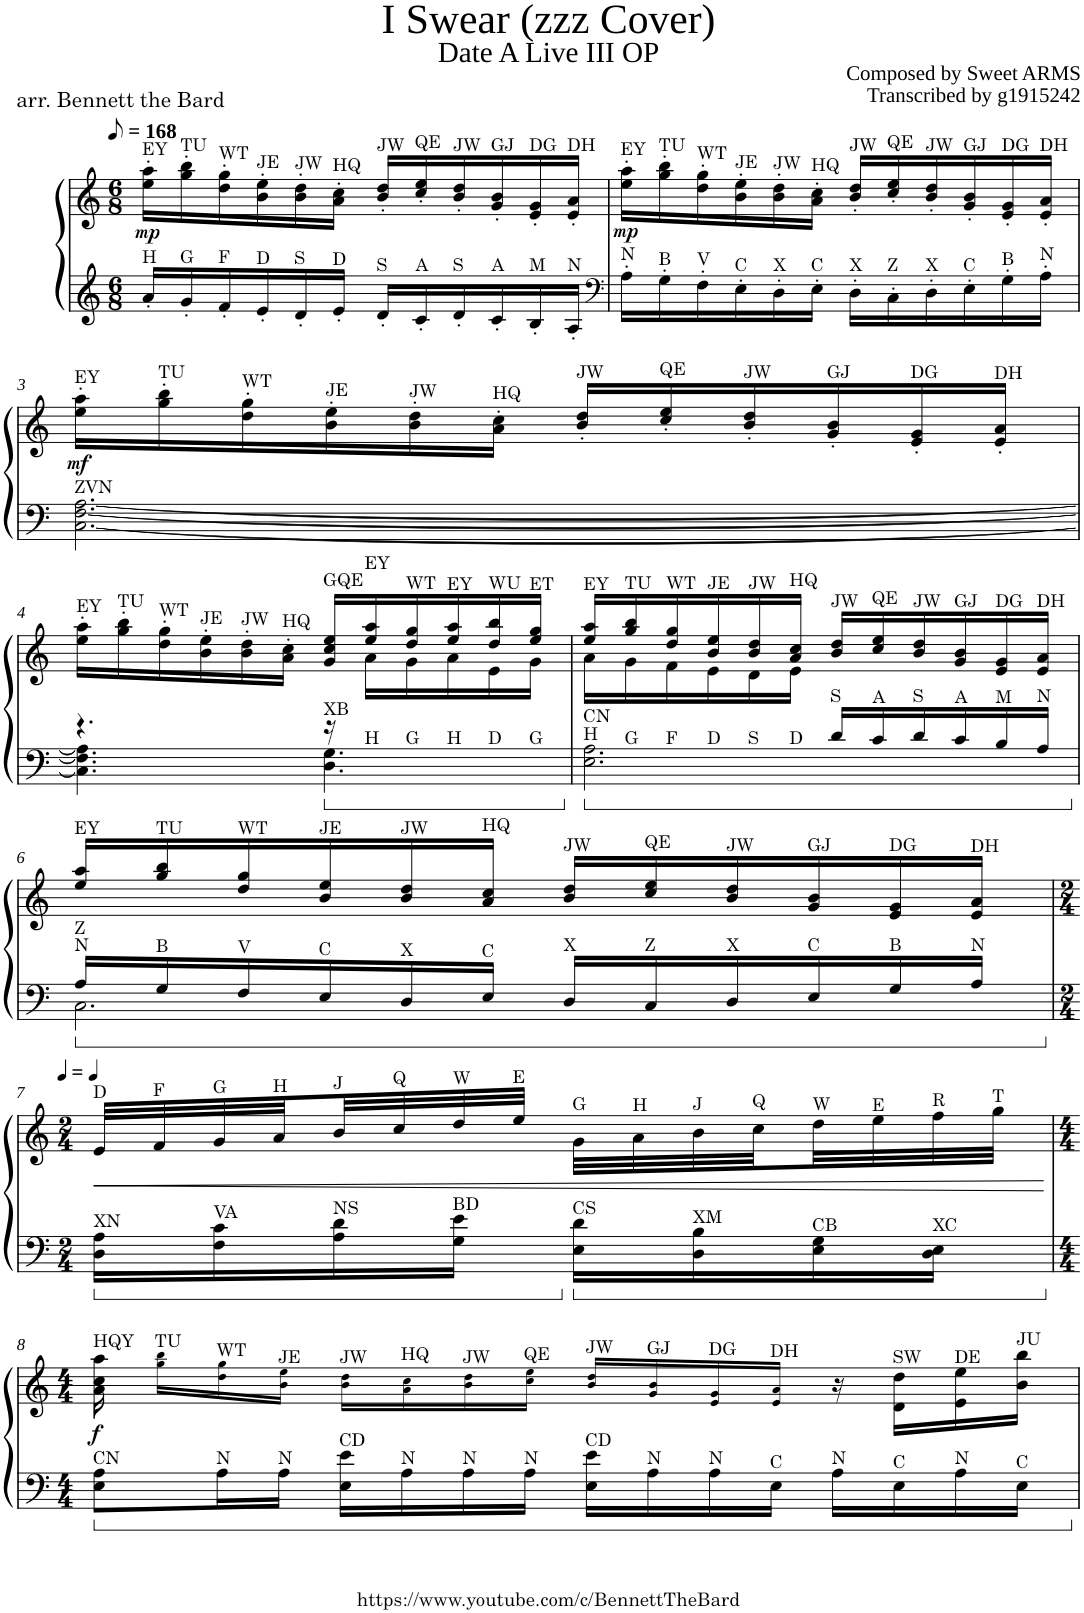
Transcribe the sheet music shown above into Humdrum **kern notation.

**kern	**kern	**dynam
*part1	*part1	*part1
*staff2	*staff1	*staff1/2
*I"Piano	*	*
*I'Pno.	*	*
*stria5	*stria5	*
*clefG2	*clefG2	*
*k[]	*k[]	*
*M6/8	*M6/8	*
*MM84	*MM84	*
=1	=1	=1
!	!LO:TX:a:t=EY	!
!LO:TX:a:t=H	!	!
!	!	!LO:DY:b
16a'/LL	16ee\' 16aa\'LL	mp
!	!LO:TX:a:t=TU	!
!LO:TX:a:t=G	!	!
16g'/	16gg\' 16bb\'	.
!	!LO:TX:a:t=WT	!
!LO:TX:a:t=F	!	!
16f'/	16dd\' 16gg\'	.
!	!LO:TX:a:t=JE	!
!LO:TX:a:t=D	!	!
16e'/	16b\' 16ee\'	.
!	!LO:TX:a:t=JW	!
!LO:TX:a:t=S	!	!
16d'/	16b\' 16dd\'	.
!	!LO:TX:a:t=HQ	!
!LO:TX:a:t=D	!	!
16e'/JJ	16a\' 16cc\'JJ	.
!	!LO:TX:a:t=JW	!
!LO:TX:a:t=S	!	!
16d'/LL	16b/' 16dd/'LL	.
!	!LO:TX:a:t=QE	!
!LO:TX:a:t=A	!	!
16c'/	16cc/' 16ee/'	.
!	!LO:TX:a:t=JW	!
!LO:TX:a:t=S	!	!
16d'/	16b/' 16dd/'	.
!	!LO:TX:a:t=GJ	!
!LO:TX:a:t=A	!	!
16c'/	16g/' 16b/'	.
!	!LO:TX:a:t=DG	!
!LO:TX:a:t=M	!	!
16B'/	16e/' 16g/'	.
!	!LO:TX:a:t=DH	!
!LO:TX:a:t=N	!	!
16A'/JJ	16e/' 16a/'JJ	.
=2	=2	=2
*clefF4	*	*
!	!LO:TX:a:t=EY	!
!LO:TX:a:t=N	!	!
!	!	!LO:DY:b
16A'\LL	16ee\' 16aa\'LL	mp
!	!LO:TX:a:t=TU	!
!LO:TX:a:t=B	!	!
16G'\	16gg\' 16bb\'	.
!	!LO:TX:a:t=WT	!
!LO:TX:a:t=V	!	!
16F'\	16dd\' 16gg\'	.
!	!LO:TX:a:t=JE	!
!LO:TX:a:t=C	!	!
16E'\	16b\' 16ee\'	.
!	!LO:TX:a:t=JW	!
!LO:TX:a:t=X	!	!
16D'\	16b\' 16dd\'	.
!	!LO:TX:a:t=HQ	!
!LO:TX:a:t=C	!	!
16E'\JJ	16a\' 16cc\'JJ	.
!	!LO:TX:a:t=JW	!
!LO:TX:a:t=X	!	!
16D'\LL	16b/' 16dd/'LL	.
!	!LO:TX:a:t=QE	!
!LO:TX:a:t=Z	!	!
16C'\	16cc/' 16ee/'	.
!	!LO:TX:a:t=JW	!
!LO:TX:a:t=X	!	!
16D'\	16b/' 16dd/'	.
!	!LO:TX:a:t=GJ	!
!LO:TX:a:t=C	!	!
16E'\	16g/' 16b/'	.
!	!LO:TX:a:t=DG	!
!LO:TX:a:t=B	!	!
16G'\	16e/' 16g/'	.
!	!LO:TX:a:t=DH	!
!LO:TX:a:t=N	!	!
16A'\JJ	16e/' 16a/'JJ	.
!!LO:LB:g=z
=3	=3	=3
!	!LO:TX:a:t=EY	!
!LO:TX:a:t=ZVN	!	!
!	!	!LO:DY:b
[<2.C\ [2.F\ [2.A\	16ee\' 16aa\'LL	mf
!	!LO:TX:a:t=TU	!
.	16gg\' 16bb\'	.
!	!LO:TX:a:t=WT	!
.	16dd\' 16gg\'	.
!	!LO:TX:a:t=JE	!
.	16b\' 16ee\'	.
!	!LO:TX:a:t=JW	!
.	16b\' 16dd\'	.
!	!LO:TX:a:t=HQ	!
.	16a\' 16cc\'JJ	.
!	!LO:TX:a:t=JW	!
.	16b/' 16dd/'LL	.
!	!LO:TX:a:t=QE	!
.	16cc/' 16ee/'	.
!	!LO:TX:a:t=JW	!
.	16b/' 16dd/'	.
!	!LO:TX:a:t=GJ	!
.	16g/' 16b/'	.
!	!LO:TX:a:t=DG	!
.	16e/' 16g/'	.
!	!LO:TX:a:t=DH	!
.	16e/' 16a/'JJ	.
!!LO:LB:g=z
=4	=4	=4
*^	*^	*
!	!	!LO:TX:a:t=EY	!	!
*^	*^	*	*	*
*	*	*^	*	*	*	*
4.r	4.C\] 4.F\] 4.A\]	2ryy	2ryy	2ryy	16ee\' 16aa\'LL	4..ryy	.
!	!	!	!	!	!LO:TX:a:t=TU	!	!
.	.	.	.	.	16gg\' 16bb\'	.	.
!	!	!	!	!	!LO:TX:a:t=WT	!	!
.	.	.	.	.	16dd\' 16gg\'	.	.
!	!	!	!	!	!LO:TX:a:t=JE	!	!
.	.	.	.	.	16b\' 16ee\'	.	.
!	!	!	!	!	!LO:TX:a:t=JW	!	!
.	.	.	.	.	16b\' 16dd\'	.	.
!	!	!	!	!	!LO:TX:a:t=HQ	!	!
.	.	.	.	.	16a\' 16cc\'JJ	.	.
*ped	*	*	*	*	*	*	*
!	!	!	!	!	!LO:TX:a:t=GQE	!	!
!LO:TX:a:t=XB	!	!	!	!	!	!	!
16r	4.D\ 4.G\	.	.	.	16g/ 16cc/ 16ee/LL	.	.
!	!	!	!	!	!LO:TX:a:t=EY	!	!
!LO:TX:a:t=H	!	!	!	!	!	!	!
4ryy	.	.	.	.	16ee/ 16aa/	16a\LL	.
!	!	!	!	!	!LO:TX:a:t=WT	!	!
!	!	!LO:TX:a:t=G	!	!	!	!	!
.	.	4ryy	16ryy	8ryy	16dd/ 16gg/	16g\	.
!	!	!	!	!	!LO:TX:a:t=EY	!	!
!	!	!	!LO:TX:a:t=H	!	!	!	!
.	.	.	8.ryy	.	16ee/ 16aa/	16a\	.
!	!	!	!	!	!LO:TX:a:t=WU	!	!
!	!	!	!	!LO:TX:a:t=D	!	!	!
.	.	.	.	8ryy	16dd/ 16bb/	16e\	.
!	!	!	!	!	!LO:TX:a:t=ET	!	!
!LO:TX:a:t=G	!	!	!	!	!	!	!
16ryy	.	.	.	.	16ee/ 16gg/JJ	16g\JJ	.
*	*v	*v	*v	*v	*	*	*
=5	=5	=5	=5	=5
*	*	*Xped	*	*
*	*	*ped	*	*
*^	*^	*	*	*
*	*	*^	*	*	*	*
!	!	!	!	!	!LO:TX:a:t=EY	!	!
!LO:TX:a:t=H	!	!	!	!	!	!	!
!LO:TX:a:t=CN	!	!	!	!	!	!	!
*	*	*	*^	*^	*	*	*
*	*	*	*	*	*	*	*	*	*
4.ryy	2.E\ 2.A\	16ryy	8ryy	8.ryy	4ryy	4ryy	16ee/ 16aa/LL	16a\LL	.
!	!	!	!	!	!	!	!LO:TX:a:t=TU	!	!
!	!	!LO:TX:a:t=G	!	!	!	!	!	!	!
.	.	2ryy	.	.	.	.	16gg/ 16bb/	16g\	.
!	!	!	!	!	!	!	!LO:TX:a:t=WT	!	!
!	!	!	!LO:TX:a:t=F	!	!	!	!	!	!
.	.	.	2ryy	.	.	.	16dd/ 16gg/	16f\	.
!	!	!	!	!	!	!	!LO:TX:a:t=JE	!	!
!	!	!	!	!LO:TX:a:t=D	!	!	!	!	!
.	.	.	.	2ryy	.	.	16b/ 16ee/	16e\	.
!	!	!	!	!	!	!	!LO:TX:a:t=JW	!	!
!	!	!	!	!	!LO:TX:a:t=S	!	!	!	!
.	.	.	.	.	2ryy	16ryy	16b/ 16dd/	16d\	.
!	!	!	!	!	!	!	!LO:TX:a:t=HQ	!	!
!	!	!	!	!	!	!LO:TX:a:t=D	!	!	!
.	.	.	.	.	.	4..ryy	16a/ 16cc/JJ	16e\JJ	.
!	!	!	!	!	!	!	!LO:TX:a:t=JW	!	!
!LO:TX:a:t=S	!	!	!	!	!	!	!	!	!
16d/LL	.	.	.	.	.	.	16b/ 16dd/LL	4.ryy	.
!	!	!	!	!	!	!	!LO:TX:a:t=QE	!	!
!LO:TX:a:t=A	!	!	!	!	!	!	!	!	!
16c/	.	.	.	.	.	.	16cc/ 16ee/	.	.
!	!	!	!	!	!	!	!LO:TX:a:t=JW	!	!
!LO:TX:a:t=S	!	!	!	!	!	!	!	!	!
16d/	.	.	.	.	.	.	16b/ 16dd/	.	.
!	!	!	!	!	!	!	!LO:TX:a:t=GJ	!	!
!LO:TX:a:t=A	!	!	!	!	!	!	!	!	!
16c/	.	8.ryy	.	.	.	.	16g/ 16b/	.	.
!	!	!	!	!	!	!	!LO:TX:a:t=DG	!	!
!LO:TX:a:t=M	!	!	!	!	!	!	!	!	!
16B/	.	.	8ryy	.	.	.	16e/ 16g/	.	.
!	!	!	!	!	!	!	!LO:TX:a:t=DH	!	!
!LO:TX:a:t=N	!	!	!	!	!	!	!	!	!
16A/JJ	.	.	.	16ryy	.	.	16e/ 16a/JJ	.	.
*v	*v	*v	*v	*v	*v	*v	*	*	*
*	*v	*v	*
!!LO:LB:g=z
=6	=6	=6
*Xped	*	*
*^	*	*
*	*^	*	*
*	*	*^	*	*
*	*	*	*^	*	*
*	*	*	*	*^	*	*
*	*	*	*	*	*^	*	*
!	!	!	!	!	!	!	!LO:TX:a:t=EY	!
!LO:TX:a:t=N	!	!	!	!	!	!	!	!
!LO:TX:a:t=Z	!	!	!	!	!	!	!	!
*	*v	*v	*v	*v	*v	*v	*	*
16A/LL	2.C\	16ee/ 16aa/LL	.
!	!	!LO:TX:a:t=TU	!
!LO:TX:a:t=B	!	!	!
16G/	.	16gg/ 16bb/	.
!	!	!LO:TX:a:t=WT	!
!LO:TX:a:t=V	!	!	!
16F/	.	16dd/ 16gg/	.
!	!	!LO:TX:a:t=JE	!
!LO:TX:a:t=C	!	!	!
16E/	.	16b/ 16ee/	.
!	!	!LO:TX:a:t=JW	!
!LO:TX:a:t=X	!	!	!
16D/	.	16b/ 16dd/	.
!	!	!LO:TX:a:t=HQ	!
!LO:TX:a:t=C	!	!	!
16E/JJ	.	16a/ 16cc/JJ	.
!	!	!LO:TX:a:t=JW	!
!LO:TX:a:t=X	!	!	!
16D/LL	.	16b/ 16dd/LL	.
!	!	!LO:TX:a:t=QE	!
!LO:TX:a:t=Z	!	!	!
16C/	.	16cc/ 16ee/	.
!	!	!LO:TX:a:t=JW	!
!LO:TX:a:t=X	!	!	!
16D/	.	16b/ 16dd/	.
!	!	!LO:TX:a:t=GJ	!
!LO:TX:a:t=C	!	!	!
16E/	.	16g/ 16b/	.
!	!	!LO:TX:a:t=DG	!
!LO:TX:a:t=B	!	!	!
16G/	.	16e/ 16g/	.
!	!	!LO:TX:a:t=DH	!
!LO:TX:a:t=N	!	!	!
16A/JJ	.	16e/ 16a/JJ	.
*v	*v	*	*
!!LO:LB:g=z
=7	=7	=7
*M2/4	*M2/4	*
*	*MM84	*
!	!LO:TX:a:t=D	!
!LO:TX:a:t=XN	!	!
!	!	!LO:HP:b
16D\ 16A\LL	32e/LLL	<
!	!LO:TX:a:t=F	!
.	32f/	.
!	!LO:TX:a:t=G	!
!LO:TX:a:t=VA	!	!
16F\ 16c\	32g/	.
!	!LO:TX:a:t=H	!
.	32a/	.
!	!LO:TX:a:t=J	!
!LO:TX:a:t=NS	!	!
16A\ 16d\	32b/	.
!	!LO:TX:a:t=Q	!
.	32cc/	.
!	!LO:TX:a:t=W	!
!LO:TX:a:t=BD	!	!
16G\ 16e\JJ	32dd/	.
!	!LO:TX:a:t=E	!
.	32ee/JJJ	.
!	!LO:TX:a:t=G	!
!LO:TX:a:t=CS	!	!
16E\ 16d\LL	32g\LLL	.
!	!LO:TX:a:t=H	!
.	32a\	.
!	!LO:TX:a:t=J	!
!LO:TX:a:t=XM	!	!
16D\ 16B\	32b\	.
!	!LO:TX:a:t=Q	!
.	32cc\	.
!	!LO:TX:a:t=W	!
!LO:TX:a:t=CB	!	!
16E\ 16G\	32dd\	.
!	!LO:TX:a:t=E	!
.	32ee\	.
!	!LO:TX:a:t=R	!
!LO:TX:a:t=XC	!	!
16D\ 16E\JJ	32ff\	.
!	!LO:TX:a:t=T	!
.	32gg\JJJ	.
.	.	[
!!LO:LB:g=z
=8	=8	=8
*M4/4	*M4/4	*
!	!LO:TX:a:t=HQY	!
!LO:TX:a:t=CN	!	!
!	!	!LO:DY:b
8E\ 8A\L	16a\ 16cc\ 16aa\	f
!	!LO:TX:a:t=TU	!
.	16gg!\ 16bb!\LL	.
!	!LO:TX:a:t=WT	!
!LO:TX:a:t=N	!	!
16A\L	16dd!\ 16gg!\	.
!	!LO:TX:a:t=JE	!
!LO:TX:a:t=N	!	!
16A\JJ	16b!\ 16ee!\JJ	.
!	!LO:TX:a:t=JW	!
!LO:TX:a:t=CD	!	!
16E\ 16e\LL	16b!\ 16dd!\LL	.
!	!LO:TX:a:t=HQ	!
!LO:TX:a:t=N	!	!
16A\	16a!\ 16cc!\	.
!	!LO:TX:a:t=JW	!
!LO:TX:a:t=N	!	!
16A\	16b!\ 16dd!\	.
!	!LO:TX:a:t=QE	!
!LO:TX:a:t=N	!	!
16A\JJ	16cc!\ 16ee!\JJ	.
!	!LO:TX:a:t=JW	!
!LO:TX:a:t=CD	!	!
16E\ 16e\LL	16b!/ 16dd!/LL	.
!	!LO:TX:a:t=GJ	!
!LO:TX:a:t=N	!	!
16A\	16g!/ 16b!/	.
!	!LO:TX:a:t=DG	!
!LO:TX:a:t=N	!	!
16A\	16e!/ 16g!/	.
!	!LO:TX:a:t=DH	!
!LO:TX:a:t=C	!	!
16E\JJ	16e!/ 16a!/JJ	.
!LO:TX:a:t=N	!	!
16A\LL	16r	.
!	!LO:TX:a:t=SW	!
!LO:TX:a:t=C	!	!
16E\	16d\ 16dd\LL	.
!	!LO:TX:a:t=DE	!
!LO:TX:a:t=N	!	!
16A\	16e\ 16ee\	.
!	!LO:TX:a:t=JU	!
!LO:TX:a:t=C	!	!
16E\JJ	16b\ 16bb\JJ	.
=	=	=
*-	*-	*-
